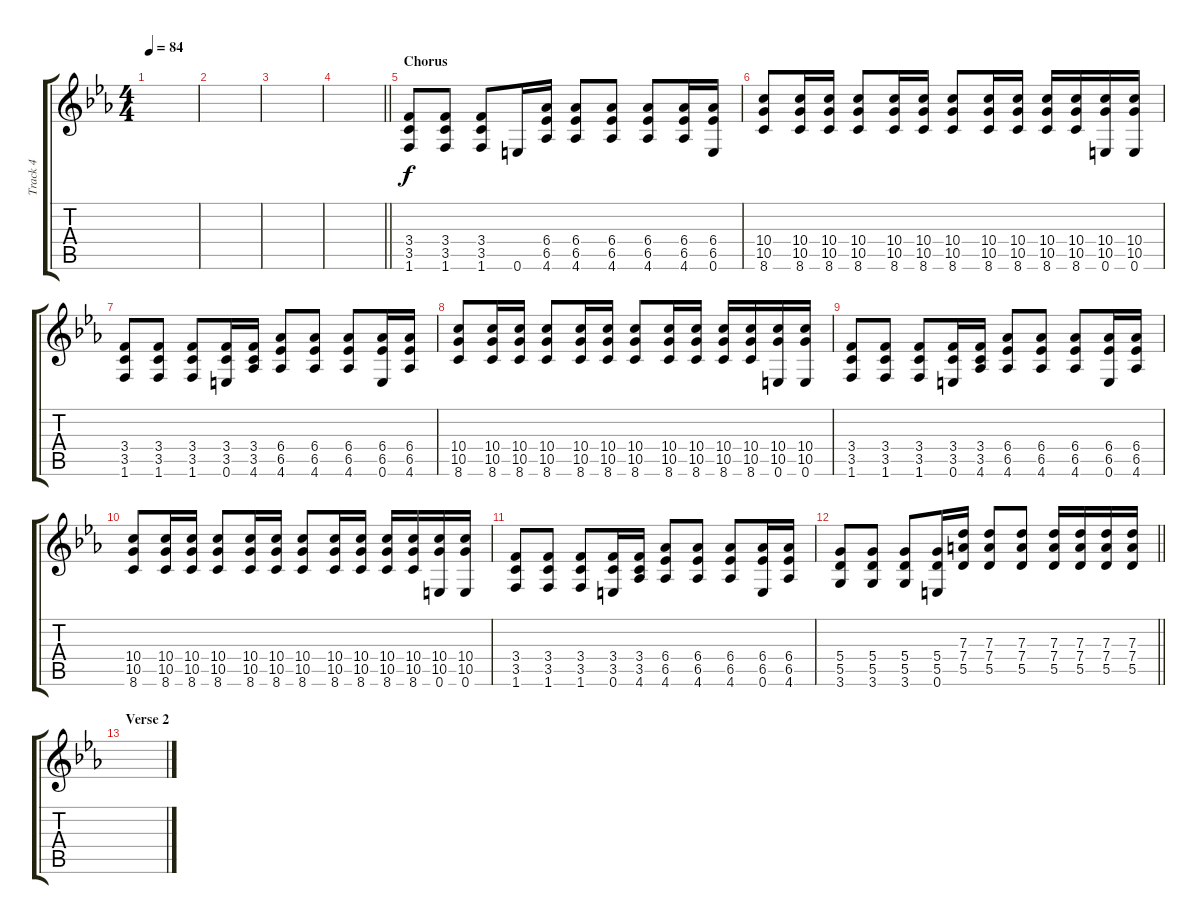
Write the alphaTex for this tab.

\track ("Track 4" "Track 4") {instrument distortionguitar}
\staff {score tabs}
\tuning (E4 B3 G3 D3 A2 E2) {hide}
\ts (4 4)
\tempo 84
\clef g2
\ks eb
|
|
|
\barLineRight lightlight
|
\section ("" "Chorus")
(3.4 3.5 1.6).8 (3.4 3.5 1.6).8 (3.4 3.5 1.6).8 0.6.16 (6.4 6.5 4.6).16 (6.4 6.5 4.6).8 (6.4 6.5 4.6).8 (6.4 6.5 4.6).8 (6.4 6.5 4.6).16 (6.4 6.5 0.6).16 |
(10.4 10.5 8.6).8 (10.4 10.5 8.6).16 (10.4 10.5 8.6).16 (10.4 10.5 8.6).8 (10.4 10.5 8.6).16 (10.4 10.5 8.6).16 (10.4 10.5 8.6).8 (10.4 10.5 8.6).16 (10.4 10.5 8.6).16 (10.4 10.5 8.6).16 (10.4 10.5 8.6).16 (10.4 10.5 0.6).16 (10.4 10.5 0.6).16 |
(3.4 3.5 1.6).8 (3.4 3.5 1.6).8 (3.4 3.5 1.6).8 (3.4 3.5 0.6).16 (3.4 3.5 4.6).16 (6.4 6.5 4.6).8 (6.4 6.5 4.6).8 (6.4 6.5 4.6).8 (6.4 6.5 0.6).16 (6.4 6.5 4.6).16 |
(10.4 10.5 8.6).8 (10.4 10.5 8.6).16 (10.4 10.5 8.6).16 (10.4 10.5 8.6).8 (10.4 10.5 8.6).16 (10.4 10.5 8.6).16 (10.4 10.5 8.6).8 (10.4 10.5 8.6).16 (10.4 10.5 8.6).16 (10.4 10.5 8.6).16 (10.4 10.5 8.6).16 (10.4 10.5 0.6).16 (10.4 10.5 0.6).16 |
(3.4 3.5 1.6).8 (3.4 3.5 1.6).8 (3.4 3.5 1.6).8 (3.4 3.5 0.6).16 (3.4 3.5 4.6).16 (6.4 6.5 4.6).8 (6.4 6.5 4.6).8 (6.4 6.5 4.6).8 (6.4 6.5 0.6).16 (6.4 6.5 4.6).16 |
(10.4 10.5 8.6).8 (10.4 10.5 8.6).16 (10.4 10.5 8.6).16 (10.4 10.5 8.6).8 (10.4 10.5 8.6).16 (10.4 10.5 8.6).16 (10.4 10.5 8.6).8 (10.4 10.5 8.6).16 (10.4 10.5 8.6).16 (10.4 10.5 8.6).16 (10.4 10.5 8.6).16 (10.4 10.5 0.6).16 (10.4 10.5 0.6).16 |
(3.4 3.5 1.6).8 (3.4 3.5 1.6).8 (3.4 3.5 1.6).8 (3.4 3.5 0.6).16 (3.4 3.5 4.6).16 (6.4 6.5 4.6).8 (6.4 6.5 4.6).8 (6.4 6.5 4.6).8 (6.4 6.5 0.6).16 (6.4 6.5 4.6).16 |
\barLineRight lightlight
(5.4 5.5 3.6).8 (5.4 5.5 3.6).8 (5.4 5.5 3.6).8 (5.4 5.5 0.6).16 (7.3 7.4 5.5).16 (7.3 7.4 5.5).8 (7.3 7.4 5.5).8 (7.3 7.4 5.5).16 (7.3 7.4 5.5).16 (7.3 7.4 5.5).16 (7.3 7.4 5.5).16 |
\section ("" "Verse 2")
